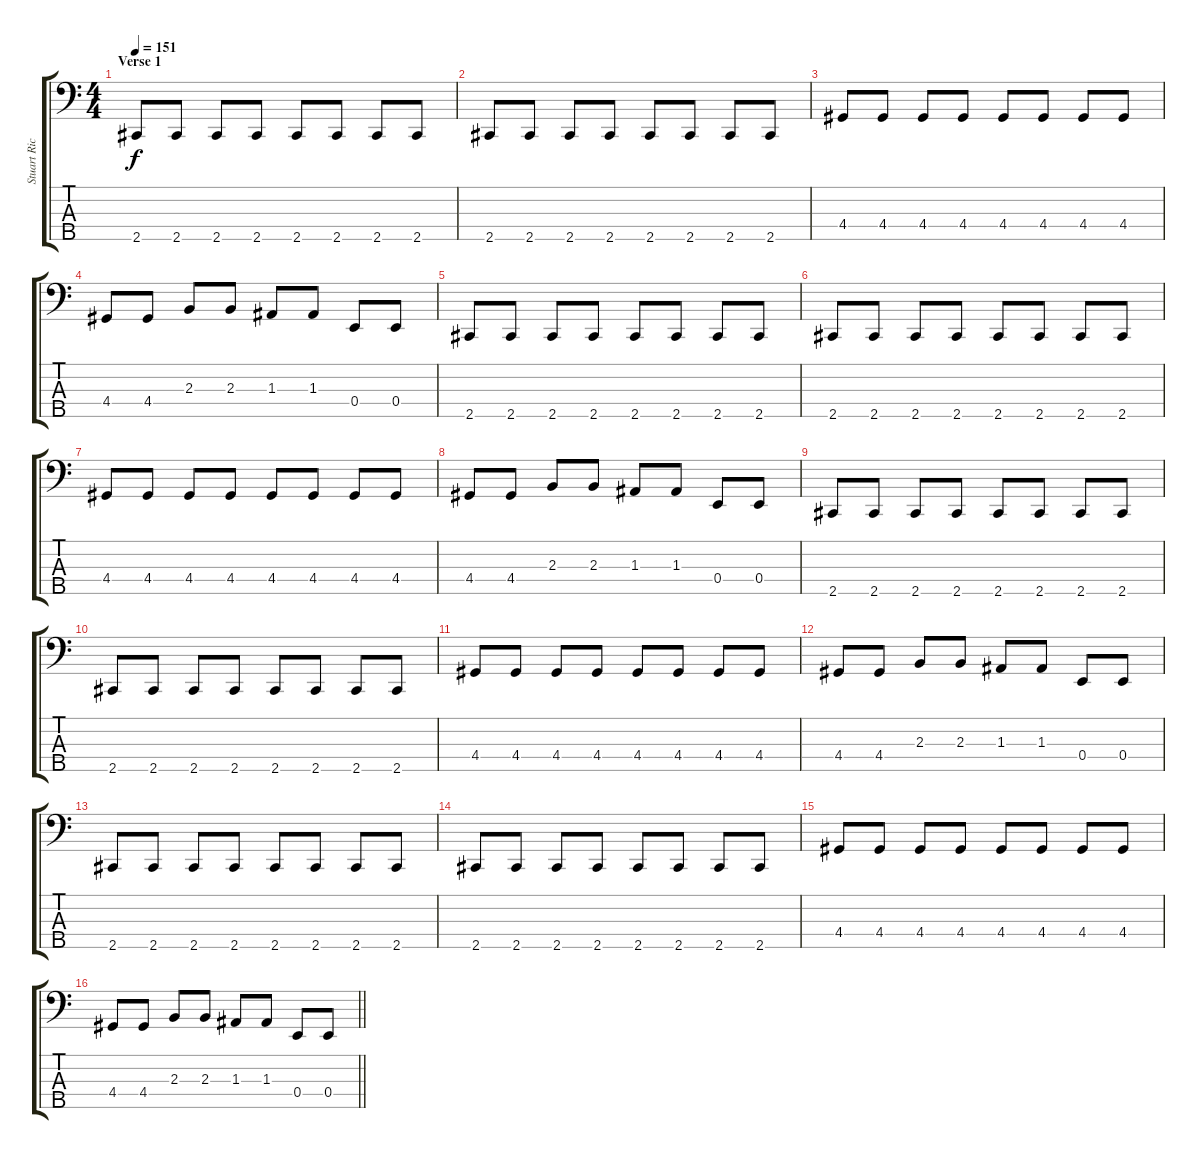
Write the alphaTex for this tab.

\track ("Stuart Richardson [Bass]" "Stuart Ric") {instrument electricbassfinger}
\staff {score tabs}
\tuning (G2 D2 A1 E1 B0) {hide}
\ts (4 4)
\section ("" "Verse 1")
\tempo 151
\clef f4
\ks c
2.5.8{dy f} 2.5.8 2.5.8 2.5.8 2.5.8 2.5.8 2.5.8 2.5.8 |
2.5.8 2.5.8 2.5.8 2.5.8 2.5.8 2.5.8 2.5.8 2.5.8 |
4.4.8 4.4.8 4.4.8 4.4.8 4.4.8 4.4.8 4.4.8 4.4.8 |
4.4.8 4.4.8 2.3.8 2.3.8 1.3.8 1.3.8 0.4.8 0.4.8 |
2.5.8 2.5.8 2.5.8 2.5.8 2.5.8 2.5.8 2.5.8 2.5.8 |
2.5.8 2.5.8 2.5.8 2.5.8 2.5.8 2.5.8 2.5.8 2.5.8 |
4.4.8 4.4.8 4.4.8 4.4.8 4.4.8 4.4.8 4.4.8 4.4.8 |
4.4.8 4.4.8 2.3.8 2.3.8 1.3.8 1.3.8 0.4.8 0.4.8 |
2.5.8 2.5.8 2.5.8 2.5.8 2.5.8 2.5.8 2.5.8 2.5.8 |
2.5.8 2.5.8 2.5.8 2.5.8 2.5.8 2.5.8 2.5.8 2.5.8 |
4.4.8 4.4.8 4.4.8 4.4.8 4.4.8 4.4.8 4.4.8 4.4.8 |
4.4.8 4.4.8 2.3.8 2.3.8 1.3.8 1.3.8 0.4.8 0.4.8 |
2.5.8 2.5.8 2.5.8 2.5.8 2.5.8 2.5.8 2.5.8 2.5.8 |
2.5.8 2.5.8 2.5.8 2.5.8 2.5.8 2.5.8 2.5.8 2.5.8 |
4.4.8 4.4.8 4.4.8 4.4.8 4.4.8 4.4.8 4.4.8 4.4.8 |
\barLineRight lightlight
4.4.8 4.4.8 2.3.8 2.3.8 1.3.8 1.3.8 0.4.8 0.4.8
